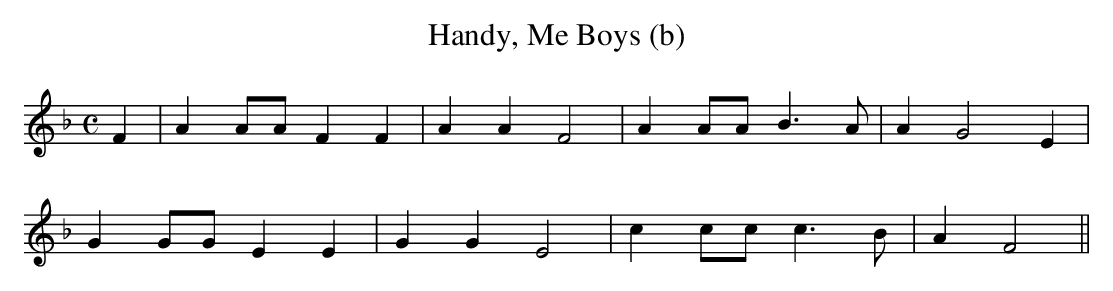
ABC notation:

X:1
T:Handy, Me Boys (b)
M:C
L:1/8
K:F
F2|\
A2AA F2F2|A2A2 F4|A2AA B3A|A2 G4 E2|
G2GG E2E2|G2G2 E4|c2cc c3B|A2 F4  ||
